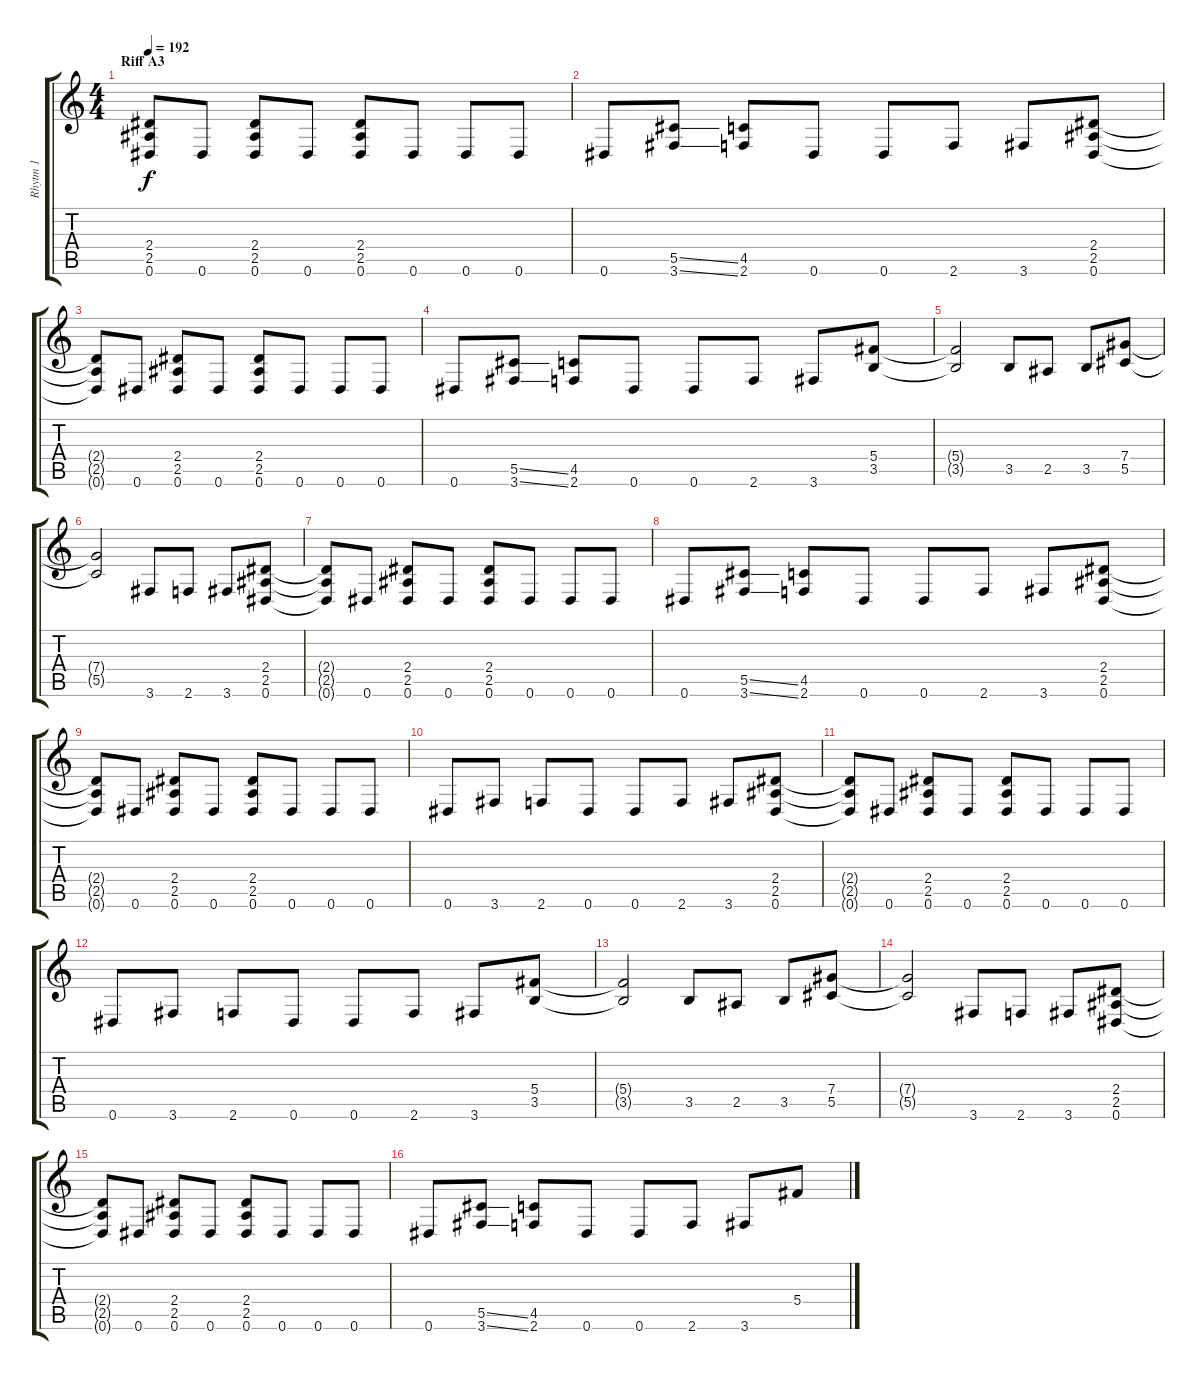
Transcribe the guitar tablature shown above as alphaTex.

\track ("Rhytm 1" "Rhytm 1") {instrument distortionguitar}
\staff {score tabs}
\tuning (Eb4 Bb3 Gb3 Db3 Ab2 Eb2) {hide}
\ts (4 4)
\section ("" "Riff A3")
\tempo 192
\clef g2
\ks c
(2.4{t} 2.5{t} 0.6{t}).8{dy f} 0.6.8 (2.4 2.5 0.6).8 0.6.8 (2.4 2.5 0.6).8 0.6.8 0.6.8 0.6.8 |
0.6.8 (5.5{ss} 3.6{ss}).8 (4.5 2.6).8 0.6.8 0.6.8 2.6.8 3.6.8 (2.4 2.5 0.6).8 |
(2.4{t} 2.5{t} 0.6{t}).8 0.6.8 (2.4 2.5 0.6).8 0.6.8 (2.4 2.5 0.6).8 0.6.8 0.6.8 0.6.8 |
0.6.8 (5.5{ss} 3.6{ss}).8 (4.5 2.6).8 0.6.8 0.6.8 2.6.8 3.6.8 (5.4 3.5).8 |
(5.4{t} 3.5{t}).2 3.5.8 2.5.8 3.5.8 (7.4 5.5).8 |
(7.4{t} 5.5{t}).2 3.6.8 2.6.8 3.6.8 (2.4 2.5 0.6).8 |
(2.4{t} 2.5{t} 0.6{t}).8 0.6.8 (2.4 2.5 0.6).8 0.6.8 (2.4 2.5 0.6).8 0.6.8 0.6.8 0.6.8 |
0.6.8 (5.5{ss} 3.6{ss}).8 (4.5 2.6).8 0.6.8 0.6.8 2.6.8 3.6.8 (2.4 2.5 0.6).8 |
(2.4{t} 2.5{t} 0.6{t}).8 0.6.8 (2.4 2.5 0.6).8 0.6.8 (2.4 2.5 0.6).8 0.6.8 0.6.8 0.6.8 |
0.6.8 3.6.8 2.6.8 0.6.8 0.6.8 2.6.8 3.6.8 (2.4 2.5 0.6).8 |
(2.4{t} 2.5{t} 0.6{t}).8 0.6.8 (2.4 2.5 0.6).8 0.6.8 (2.4 2.5 0.6).8 0.6.8 0.6.8 0.6.8 |
0.6.8 3.6.8 2.6.8 0.6.8 0.6.8 2.6.8 3.6.8 (5.4 3.5).8 |
(5.4{t} 3.5{t}).2 3.5.8 2.5.8 3.5.8 (7.4 5.5).8 |
(7.4{t} 5.5{t}).2 3.6.8 2.6.8 3.6.8 (2.4 2.5 0.6).8 |
(2.4{t} 2.5{t} 0.6{t}).8 0.6.8 (2.4 2.5 0.6).8 0.6.8 (2.4 2.5 0.6).8 0.6.8 0.6.8 0.6.8 |
0.6.8 (5.5{ss} 3.6{ss}).8 (4.5 2.6).8 0.6.8 0.6.8 2.6.8 3.6.8 5.4.8
